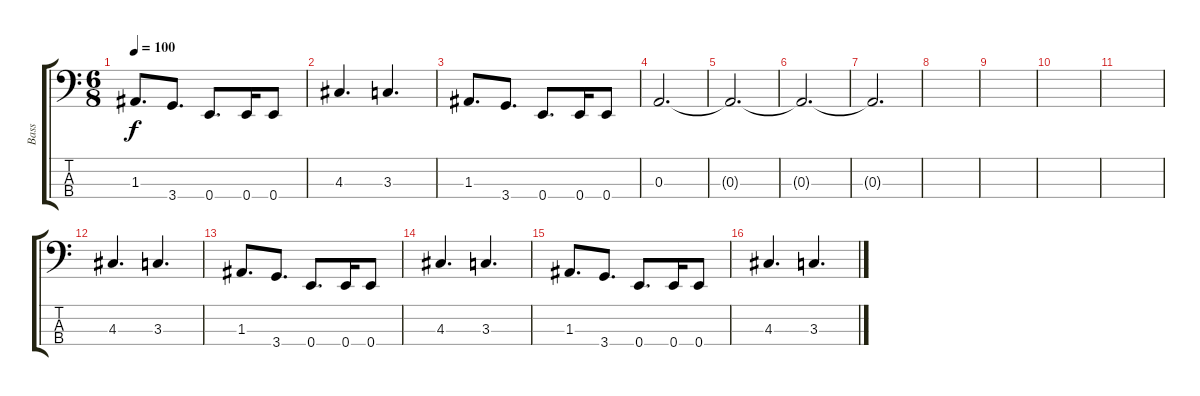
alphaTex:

\track ("Bass" "Bass") {instrument electricbassfinger}
\staff {score tabs}
\tuning (G2 D2 A1 E1) {hide}
\ts (6 8)
\tempo 100
\clef f4
\ks c
1.3.8{d dy f} 3.4.8{d} 0.4.8{d} 0.4.16 0.4.8 |
4.3.4{d} 3.3.4{d} |
1.3.8{d} 3.4.8{d} 0.4.8{d} 0.4.16 0.4.8 |
0.3.2{d} |
0.3{t}.2{d} |
0.3{t}.2{d} |
0.3{t}.2{d} |
|
|
|
|
4.3.4{d} 3.3.4{d} |
1.3.8{d} 3.4.8{d} 0.4.8{d} 0.4.16 0.4.8 |
4.3.4{d} 3.3.4{d} |
1.3.8{d} 3.4.8{d} 0.4.8{d} 0.4.16 0.4.8 |
4.3.4{d} 3.3.4{d}
